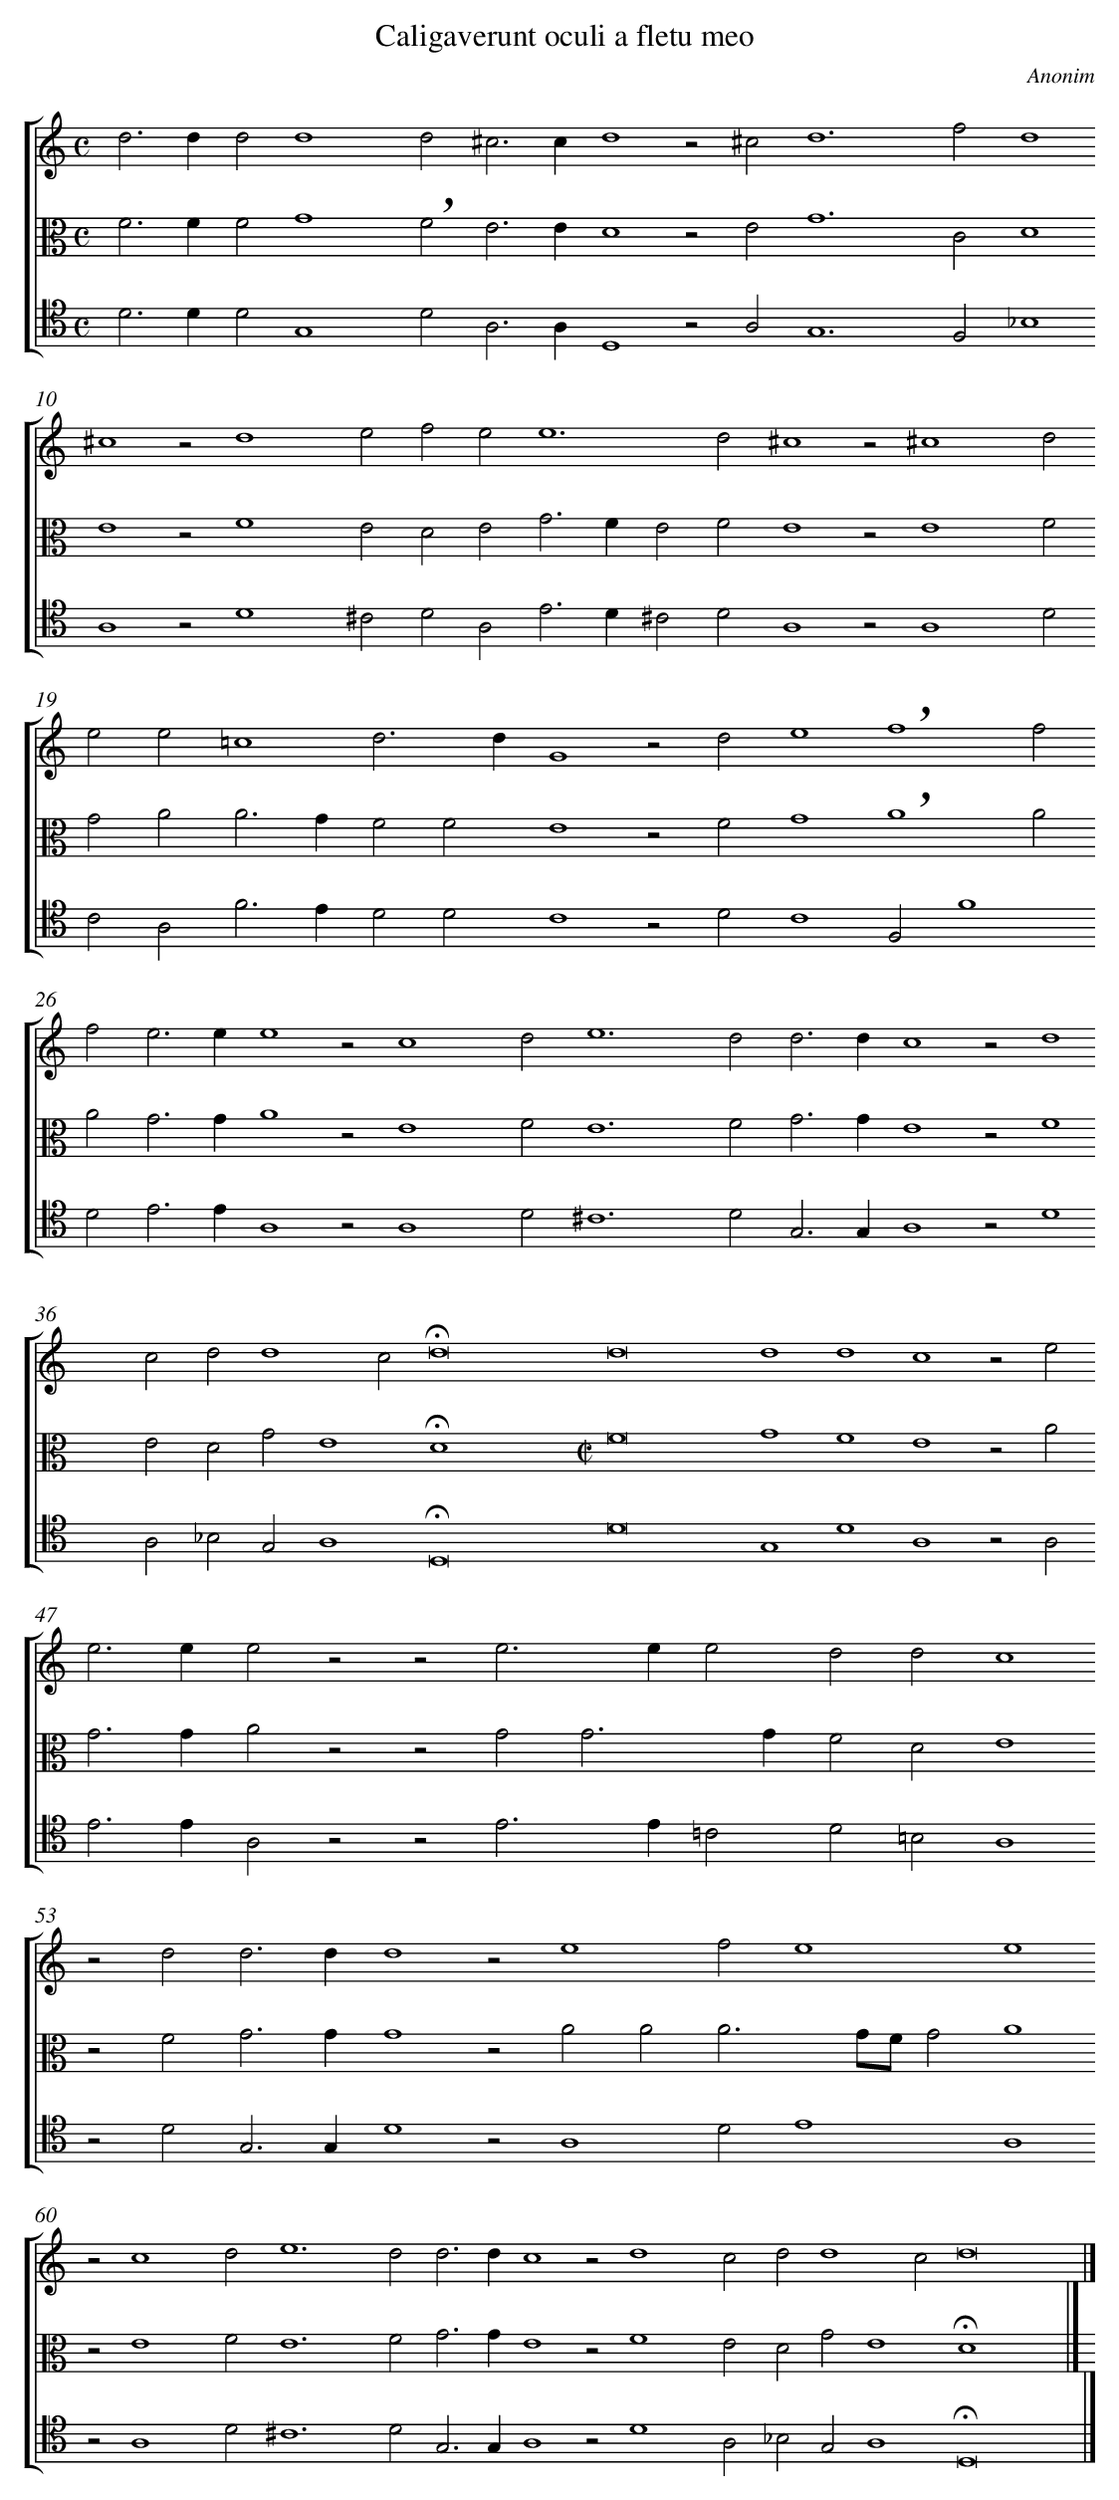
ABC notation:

X:1
T: Caligaverunt oculi a fletu meo
C: Anonim
L: 1/4
M: C
%%staves [1 2 3 4]
V: 1 clef=treble
V: 2 clef=alto
V: 3 clef=alto
V: 4 clef=tenor
K: C
[V:1] d3d [|]
[V:2] x4 [|]
[V:3] F3F [|]
[V:4] D3D [|]
[V:1] d2d4 [|]
[V:2] x4 [|]
[V:3] F2G4 [|]
[V:4] D2G,4 [|]
[V:1] d2 [|]
[V:2] x4 [|]
[V:3] !breath!F2 [|]
[V:4] D2 [|]
[V:1] ^c3c [|]
[V:2] x4 [|]
[V:3] E3E [|]
[V:4] A,3A, [|]
[V:1] d4 [|]
[V:2] x4 [|]
[V:3] D4 [|]
[V:4] D,4 [|]
[V:1] z2^c2 [|]
[V:2] x4 [|]
[V:3] z2E2 [|]
[V:4] z2A,2 [|]
[V:1] d6 [|]
[V:2] x4 [|]
[V:3] G6 [|]
[V:4] G,6 [|]
[V:1] f2 [|]
[V:2] x4 [|]
[V:3] C2 [|]
[V:4] F,2 [|]
[V:1] d4 [|]
[V:2] x4 [|]
[V:3] D4 [|]
[V:4] _B,4 [|]
[V:1] ^c4 [|]
[V:2] x4 [|]
[V:3] E4 [|]
[V:4] A,4 [|]
[V:1] z2d4 [|]
[V:2] x4 [|]
[V:3] z2F4 [|]
[V:4] z2D4 [|]
[V:1] e2 [|]
[V:2] x4 [|]
[V:3] E2 [|]
[V:4] ^C2 [|]
[V:1] f2e2 [|]
[V:2] x4 [|]
[V:3] D2E2 [|]
[V:4] D2A,2 [|]
[V:1] e6 [|]
[V:2] x4 [|]
[V:3] G3F [|]
[V:4] E3D [|]
[V:1] d2 [|]
[V:2] x4 [|]
[V:3] E2F2 [|]
[V:4] ^C2D2 [|]
[V:1] ^c4 [|]
[V:2] x4 [|]
[V:3] E4 [|]
[V:4] A,4 [|]
[V:1] z2^c4 [|]
[V:2] x4 [|]
[V:3] z2E4 [|]
[V:4] z2A,4 [|]
[V:1] d2 [|]
[V:2] x4 [|]
[V:3] F2 [|]
[V:4] D2 [|]
[V:1] e2e2 [|]
[V:2] x4 [|]
[V:3] G2A2 [|]
[V:4] C2A,2 [|]
[V:1] =c4 [|]
[V:2] x4 [|]
[V:3] A3G [|]
[V:4] F3E [|]
[V:1] d3d [|]
[V:2] x4 [|]
[V:3] F2F2 [|]
[V:4] D2D2 [|]
[V:1] G4 [|]
[V:2] x4 [|]
[V:3] E4 [|]
[V:4] C4 [|]
[V:1] z2d2 [|]
[V:2] x4 [|]
[V:3] z2F2 [|]
[V:4] z2D2 [|]
[V:1] e4 [|]
[V:2] x4 [|]
[V:3] G4 [|]
[V:4] C4 [|]
[V:1] !breath!f4 [|]
[V:2] x4 [|]
[V:3] !breath!A4 [|]
[V:4] F,2F4 [|]
[V:1] f2f2 [|]
[V:2] x4 [|]
[V:3] A2A2 [|]
[V:4] D2 [|]
[V:1] e3e [|]
[V:2] x4 [|]
[V:3] G3G [|]
[V:4] E3E [|]
[V:1] e4 [|]
[V:2] x4 [|]
[V:3] A4 [|]
[V:4] A,4 [|]
[V:1] z2c4 [|]
[V:2] x4 [|]
[V:3] z2E4 [|]
[V:4] z2A,4 [|]
[V:1] d2 [|]
[V:2] x4 [|]
[V:3] F2 [|]
[V:4] D2 [|]
[V:1] e6 [|]
[V:2] x4 [|]
[V:3] E6 [|]
[V:4] ^C6 [|]
[V:1] d2 [|]
[V:2] x4 [|]
[V:3] F2 [|]
[V:4] D2 [|]
[V:1] d3d [|]
[V:2] x4 [|]
[V:3] G3G [|]
[V:4] G,3G, [|]
[V:1] c4 [|]
[V:2] x4 [|]
[V:3] E4 [|]
[V:4] A,4 [|]
[V:1] z2d4 [|]
[V:2] x4 [|]
[V:3] z2F4 [|]
[V:4] z2D4 [|]
[V:1] c2 [|]
[V:2] x4 [|]
[V:3] E2 [|]
[V:4] A,2 [|]
[V:1] d2d4 [|]
[V:2] x4 [|]
[V:3] D2G2 [|]
[V:4] _B,2G,2 [|]
[V:1] c2 [|]
[V:2] x4 [|]
[V:3] E4 [|]
[V:4] A,4 [|]
[V:1] !fermata!d8 [|]
[V:2] x4 [|]
[V:3] !fermata!D4 [|]
[V:4] !fermata!D,8 [|]
[V:1]  [|]
[V:2] x4 [|]
[V:3] x4 [|]
[V:4]  [|]
[V:1] d8 [|]
[V:2] x4 [|]
[V:3] [M:C|]F8 [|]
[V:4] D8 [|]
[V:1]  [|]
[V:2] x4 [|]
[V:3]  [|]
[V:4]  [|]
[V:1] d4 [|]
[V:2] x4 [|]
[V:3] G4 [|]
[V:4] G,4 [|]
[V:1] d4 [|]
[V:2] x4 [|]
[V:3] F4 [|]
[V:4] D4 [|]
[V:1] c4 [|]
[V:2] x4 [|]
[V:3] E4 [|]
[V:4] A,4 [|]
[V:1] z2e2 [|]
[V:2] x4 [|]
[V:3] z2A2 [|]
[V:4] z2A,2 [|]
[V:1] e3e [|]
[V:2] x4 [|]
[V:3] G3G [|]
[V:4] E3E [|]
[V:1] e2z2 [|]
[V:2] x4 [|]
[V:3] A2z2 [|]
[V:4] A,2z2 [|]
[V:1] z2e3 [|]
[V:2] x4 [|]
[V:3] z2G2 [|]
[V:4] z2E3 [|]
[V:1] ee2 [|]
[V:2] x4 [|]
[V:3] G3G [|]
[V:4] E=C2 [|]
[V:1] d2d2 [|]
[V:2] x4 [|]
[V:3] F2D2 [|]
[V:4] D2=B,2 [|]
[V:1] c4 [|]
[V:2] x4 [|]
[V:3] E4 [|]
[V:4] A,4 [|]
[V:1] z2d2 [|]
[V:2] x4 [|]
[V:3] z2F2 [|]
[V:4] z2D2 [|]
[V:1] d3d [|]
[V:2] x4 [|]
[V:3] G3G [|]
[V:4] G,3G, [|]
[V:1] d4 [|]
[V:2] x4 [|]
[V:3] G4 [|]
[V:4] D4 [|]
[V:1] z2e4 [|]
[V:2] x4 [|]
[V:3] z2A2 [|]
[V:4] z2A,4 [|]
[V:1] f2 [|]
[V:2] x4 [|]
[V:3] A2A3 [|]
[V:4] D2 [|]
[V:1] e4 [|]
[V:2] x4 [|]
[V:3] G/F/G2 [|]
[V:4] E4 [|]
[V:1] e4 [|]
[V:2] x4 [|]
[V:3] A4 [|]
[V:4] A,4 [|]
[V:1] z2c4 [|]
[V:2] x4 [|]
[V:3] z2E4 [|]
[V:4] z2A,4 [|]
[V:1] d2 [|]
[V:2] x4 [|]
[V:3] F2 [|]
[V:4] D2 [|]
[V:1] e6 [|]
[V:2] x4 [|]
[V:3] E6 [|]
[V:4] ^C6 [|]
[V:1] d2 [|]
[V:2] x4 [|]
[V:3] F2 [|]
[V:4] D2 [|]
[V:1] d3d [|]
[V:2] x4 [|]
[V:3] G3G [|]
[V:4] G,3G, [|]
[V:1] c4 [|]
[V:2] x4 [|]
[V:3] E4 [|]
[V:4] A,4 [|]
[V:1] z2d4 [|]
[V:2] x4 [|]
[V:3] z2F4 [|]
[V:4] z2D4 [|]
[V:1] c2 [|]
[V:2] x4 [|]
[V:3] E2 [|]
[V:4] A,2 [|]
[V:1] d2d4 [|]
[V:2] x4 [|]
[V:3] D2G2 [|]
[V:4] _B,2G,2 [|]
[V:1] c2 [|]
[V:2] x4 [|]
[V:3] E4 [|]
[V:4] A,4 [|]
[V:1] d8 [|]
[V:2] x4 [|]
[V:3] !fermata!D4 [|]
[V:4] !fermata!D,8 [|]
[V:1]  |]
[V:2] x4 |]
[V:3] x4 |]
[V:4]  |]
